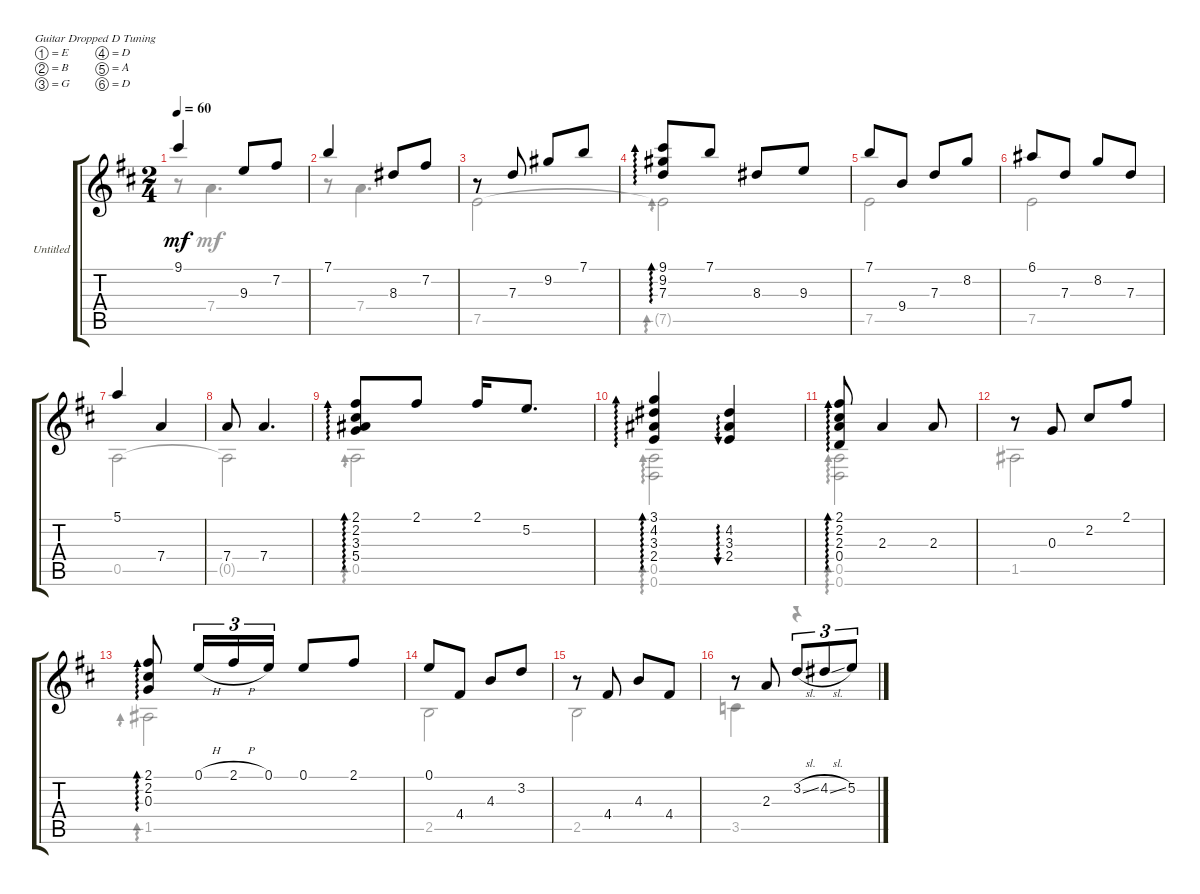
\bracketExtendMode groupsimilarinstruments
\firstSystemTrackNameOrientation horizontal
\otherSystemsTrackNameOrientation horizontal
\track ("Untitled" "Untitled") {instrument acousticguitarnylon}
\staff {score tabs}
\tuning (E4 B3 G3 D3 A2 D2)
\voice
\ts (2 4)
\tempo 60
\clef g2
\ks d
9.1.4{dy mf} 9.3.8 7.2.8 |
7.1.4 8.3.8 7.2.8 |
r.8 7.3.8 9.2.8 7.1.8 |
(9.1 9.2 7.3).8{ad 0} 7.1.8 8.3.8 9.3.8 |
7.1.8 9.4.8 7.3.8 8.2.8 |
6.1.8 7.3.8 8.2.8 7.3.8 |
5.1.4 7.4.4 |
7.4.8 7.4.4{d} |
(2.1 2.2 3.3 5.4).8{ad 0} 2.1.8 2.1.16 5.2.8{d} |
(3.1 4.2 3.3 2.4).4{ad 0} (4.2 3.3 2.4).4{au 0} |
(2.1 2.2 2.3 0.4).8{ad 0} 2.3.4 2.3.8 |
r.8 0.3.8 2.2.8 2.1.8 |
(2.1 2.2 0.3).8{ad 0} 0.1{h}.16{tu (3 2)} 2.1{h}.16{tu (3 2)} 0.1.16{tu (3 2)} 0.1.8 2.1.8 |
0.1.8 4.4.8 4.3.8 3.2.8 |
r.8 4.4.8 4.3.8 4.4.8 |
r.8 2.3.8 3.2{sl}.8{tu (3 2)} 4.2{sl}.8{tu (3 2)} 5.2.8{tu (3 2)}
\voice
\clef g2
\ottava regular
\simile none
\ks d
r.8{dy mf} 7.4.4{d} |
r.8 7.4.4{d} |
7.5.2 |
7.5{t}.2{ad 0} |
7.5.2 |
7.5.2 |
0.5.2 |
0.5{t}.2 |
0.5.2{ad 0} |
(0.5 0.6).2{ad 0} |
(0.5 0.6).2{ad 0} |
1.5.2 |
1.5.2{ad 0} |
2.5.2 |
2.5.2 |
3.5.4 r.4
